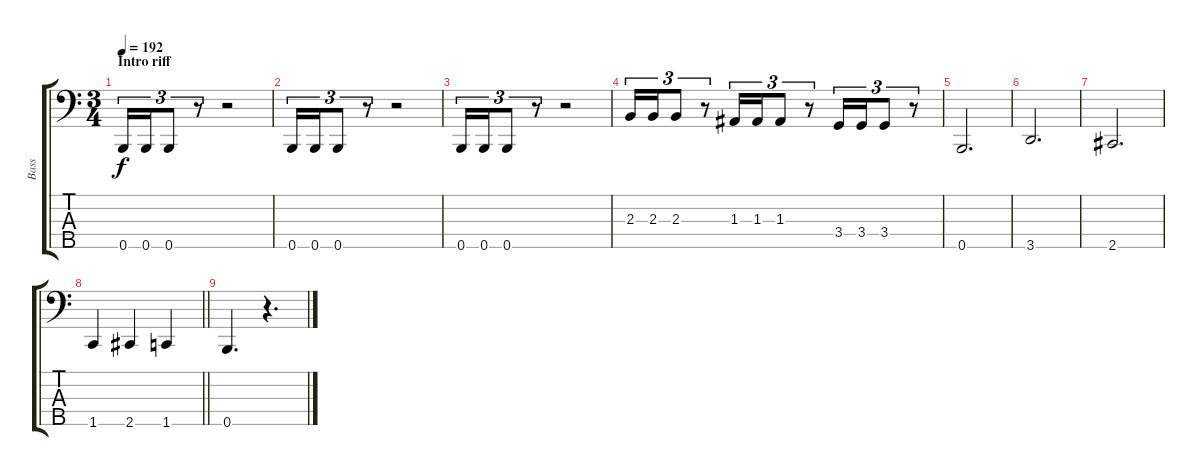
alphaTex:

\track ("Bass" "Bass") {instrument electricbassfinger}
\staff {score tabs}
\tuning (G2 D2 A1 E1 B0) {hide}
\ts (3 4)
\section ("" "Intro riff")
\tempo 192
\clef f4
\ks c
0.5.16{tu (3 2) dy f} 0.5.16{tu (3 2)} 0.5.8{tu (3 2)} r.8{tu (3 2)} r.2 |
0.5.16{tu (3 2)} 0.5.16{tu (3 2)} 0.5.8{tu (3 2)} r.8{tu (3 2)} r.2 |
0.5.16{tu (3 2)} 0.5.16{tu (3 2)} 0.5.8{tu (3 2)} r.8{tu (3 2)} r.2 |
2.3.16{tu (3 2)} 2.3.16{tu (3 2)} 2.3.8{tu (3 2)} r.8{tu (3 2)} 1.3.16{tu (3 2)} 1.3.16{tu (3 2)} 1.3.8{tu (3 2)} r.8{tu (3 2)} 3.4.16{tu (3 2)} 3.4.16{tu (3 2)} 3.4.8{tu (3 2)} r.8{tu (3 2)} |
0.5.2{d} |
3.5.2{d} |
2.5.2{d} |
\barLineRight lightlight
1.5.4 2.5.4 1.5.4 |
0.5.4{d} r.4{d}
